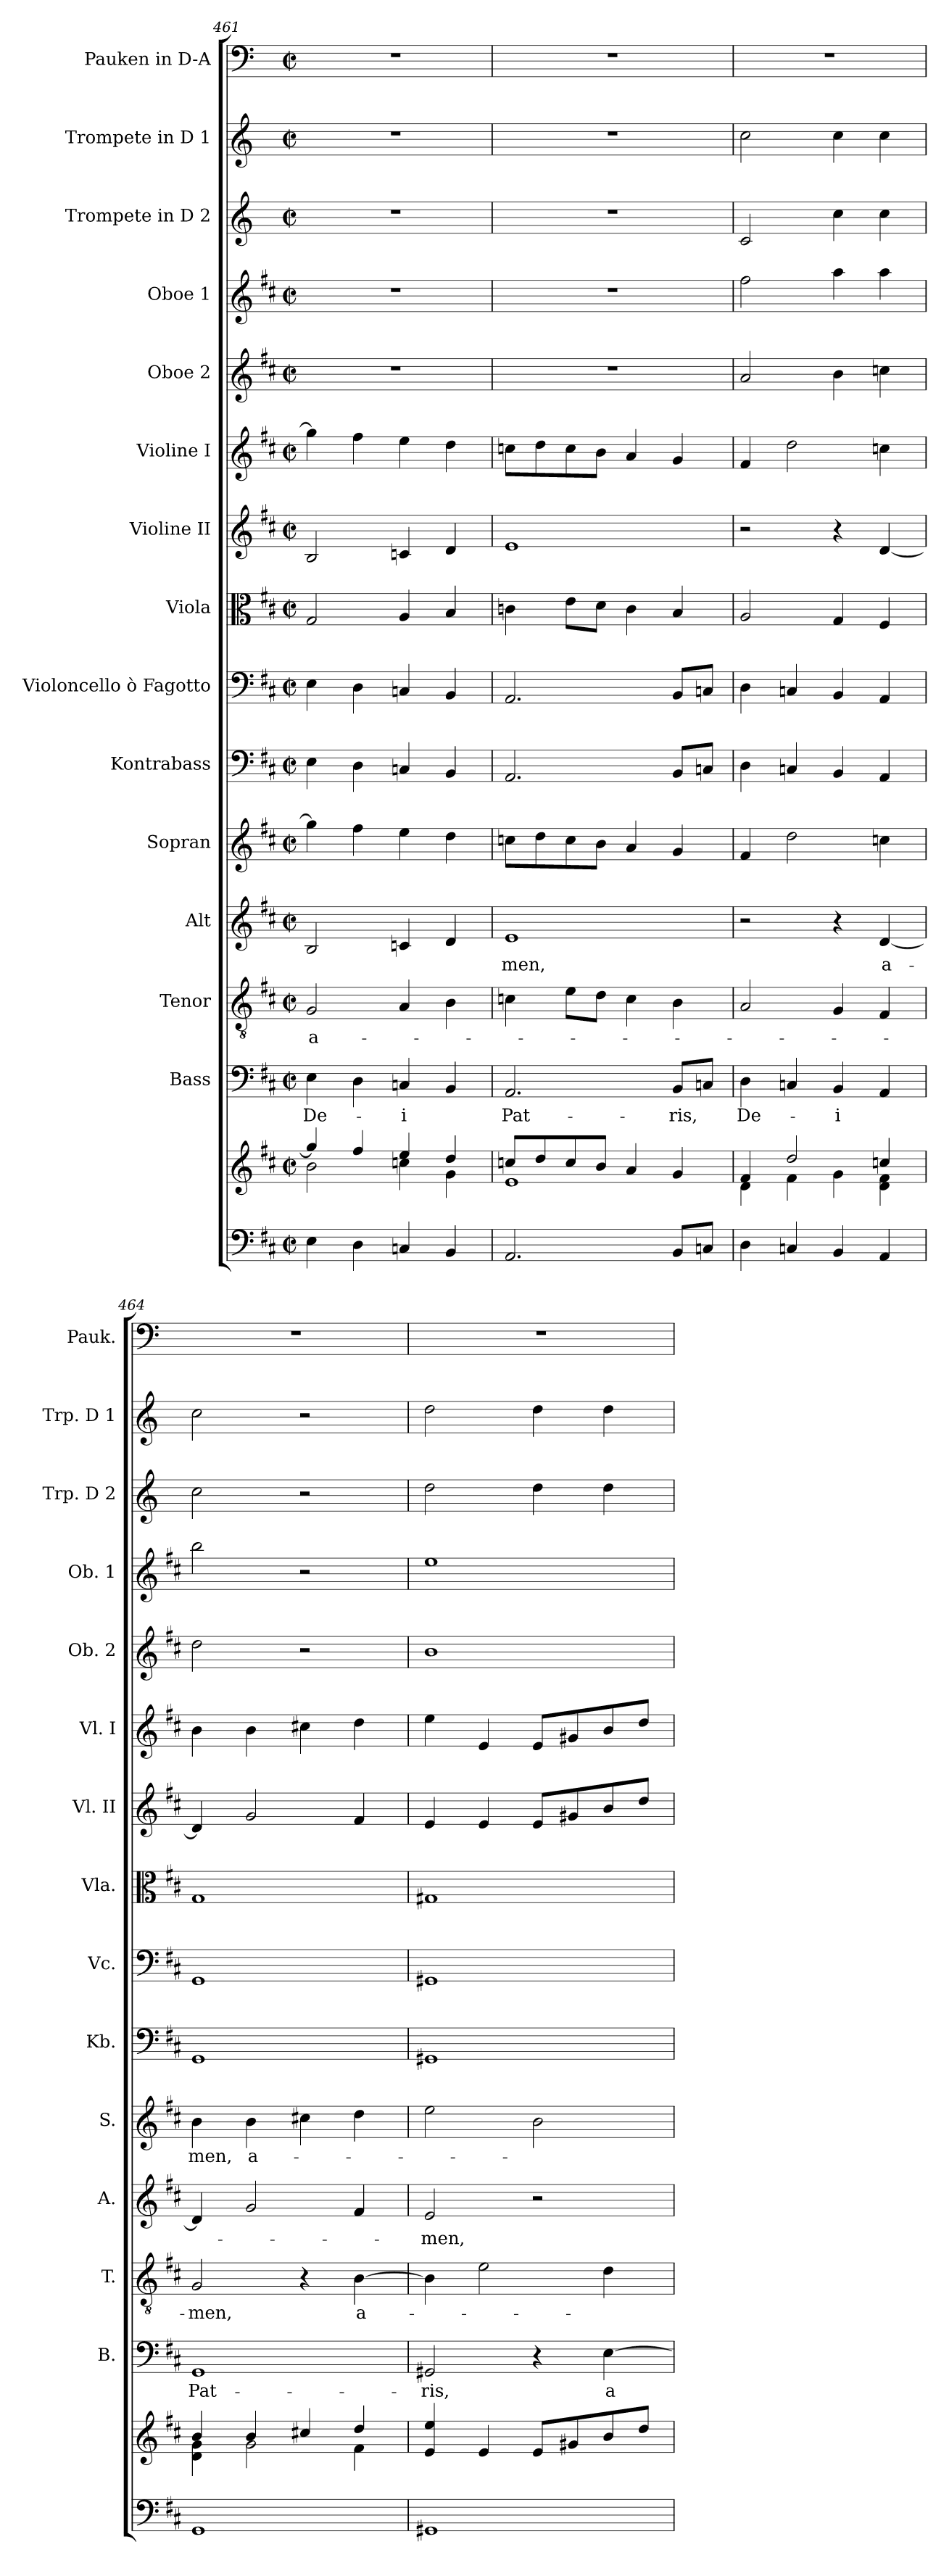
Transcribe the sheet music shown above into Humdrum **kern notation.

**kern	**kern	**kern	**text	**kern	**text	**kern	**text	**kern	**text	**kern	**kern	**kern	**kern	**kern	**kern	**kern	**kern	**kern	**kern
*part15	*part15	*part14	*part14	*part13	*part13	*part12	*part12	*part11	*part11	*part10	*part9	*part8	*part7	*part6	*part5	*part4	*part3	*part2	*part1
*staff16	*staff15	*staff14	*staff14	*staff13	*staff13	*staff12	*staff12	*staff11	*staff11	*staff10	*staff9	*staff8	*staff7	*staff6	*staff5	*staff4	*staff3	*staff2	*staff1
*	*	*I"Bass	*	*I"Tenor	*	*I"Alt	*	*I"Sopran	*	*I"Kontrabass	*I"Violoncello ò Fagotto	*I"Viola	*I"Violine II	*I"Violine I	*I"Oboe 2	*I"Oboe 1	*I"Trompete in D 2	*I"Trompete in D 1	*I"Pauken in D-A
*	*	*I'B.	*	*I'T.	*	*I'A.	*	*I'S.	*	*I'Kb.	*I'Vc.	*I'Vla.	*I'Vl. II	*I'Vl. I	*I'Ob. 2	*I'Ob. 1	*I'Trp. D 2	*I'Trp. D 1	*I'Pauk.
*clefF4	*clefG2	*clefF4	*	*clefGv2	*	*clefG2	*	*clefG2	*	*clefF4	*clefF4	*clefC3	*clefG2	*clefG2	*clefG2	*clefG2	*clefG2	*clefG2	*clefF4
*	*	*	*	*	*	*	*	*	*	*ITrd7c12	*	*	*	*	*	*	*ITrd-1c-2	*ITrd-1c-2	*ITrd-1c-2
*k[f#c#]	*k[f#c#]	*k[f#c#]	*	*k[f#c#]	*	*k[f#c#]	*	*k[f#c#]	*	*k[f#c#]	*k[f#c#]	*k[f#c#]	*k[f#c#]	*k[f#c#]	*k[f#c#]	*k[f#c#]	*k[f#c#]	*k[f#c#]	*k[f#c#]
*D:	*D:	*D:	*	*D:	*	*D:	*	*D:	*	*D:	*D:	*D:	*D:	*D:	*D:	*D:	*D:	*D:	*D:
*M2/2	*M2/2	*M2/2	*	*M2/2	*	*M2/2	*	*M2/2	*	*M2/2	*M2/2	*M2/2	*M2/2	*M2/2	*M2/2	*M2/2	*M2/2	*M2/2	*M2/2
*met(c|)	*met(c|)	*met(c|)	*	*met(c|)	*	*met(c|)	*	*met(c|)	*	*met(c|)	*met(c|)	*met(c|)	*met(c|)	*met(c|)	*met(c|)	*met(c|)	*met(c|)	*met(c|)	*met(c|)
=461	=461	=461	=461	=461	=461	=461	=461	=461	=461	=461	=461	=461	=461	=461	=461	=461	=461	=461	=461
*	*^	*	*	*	*	*	*	*	*	*	*	*	*	*	*	*	*	*	*
!	!	!	!	!LO:LY:b	!	!LO:LY:b	!	!	!	!	!	!	!	!	!	!	!	!	!	!
4E\	4gg/]	2b\	4E\	De-	2G/	a-	2B/	.	4gg\]	.	4EE\	4E\	2G/	2B/	4gg\]	1r	1r	1r	1r	1r
4D\	4ff#/	.	4D\	.	.	.	.	.	4ff#\	.	4DD\	4D\	.	.	4ff#\	.	.	.	.	.
!	!	!	!	!LO:LY:b	!	!	!	!	!	!	!	!	!	!	!	!	!	!	!	!
4Cn/	4ee/	4ccn\	4Cn/	-i	4A/	.	4cn/	.	4ee\	.	4CCn/	4Cn/	4A/	4cn/	4ee\	.	.	.	.	.
4BB/	4dd/	4g\	4BB/	.	4B\	.	4d/	.	4dd\	.	4BBB/	4BB/	4B/	4d/	4dd\	.	.	.	.	.
=462	=462	=462	=462	=462	=462	=462	=462	=462	=462	=462	=462	=462	=462	=462	=462	=462	=462	=462	=462	=462
!	!	!	!	!LO:LY:b	!	!	!	!LO:LY:b	!	!	!	!	!	!	!	!	!	!	!	!
2.AA/	8ccn/L	1e	2.AA/	Pat-	4cn\	.	1e	-men,	8ccn\L	.	2.AAA/	2.AA/	4cn\	1e	8ccn\L	1r	1r	1r	1r	1r
.	8dd/	.	.	.	.	.	.	.	8dd\	.	.	.	.	.	8dd\	.	.	.	.	.
.	8cc/	.	.	.	8e\L	.	.	.	8cc\	.	.	.	8e\L	.	8cc\	.	.	.	.	.
.	8b/J	.	.	.	8d\J	.	.	.	8b\J	.	.	.	8d\J	.	8b\J	.	.	.	.	.
.	4a/	.	.	.	4c\	.	.	.	4a/	.	.	.	4c\	.	4a/	.	.	.	.	.
!	!	!	!	!LO:LY:b	!	!	!	!	!	!	!	!	!	!	!	!	!	!	!	!
8BB/L	4g/	.	8BB/L	-ris,	4B\	.	.	.	4g/	.	8BBB/L	8BB/L	4B/	.	4g/	.	.	.	.	.
8Cn/J	.	.	8Cn/J	.	.	.	.	.	.	.	8CCn/J	8Cn/J	.	.	.	.	.	.	.	.
=463	=463	=463	=463	=463	=463	=463	=463	=463	=463	=463	=463	=463	=463	=463	=463	=463	=463	=463	=463	=463
!	!	!	!	!LO:LY:b	!	!	!	!	!	!	!	!	!	!	!	!	!	!	!	!
4D\	4f#/	4d\	4D\	De-	2A/	.	2r	.	4f#/	.	4DD\	4D\	2A/	2r	4f#/	2a/	2ff#\	2d/	2dd\	1r
4Cn/	2dd/	4f#\	4Cn/	.	.	.	.	.	2dd\	.	4CCn/	4Cn/	.	.	2dd\	.	.	.	.	.
!	!	!	!	!LO:LY:b	!	!	!	!	!	!	!	!	!	!	!	!	!	!	!	!
4BB/	.	4g\	4BB/	-i	4G/	.	4r	.	.	.	4BBB/	4BB/	4G/	4r	.	4b\	4aa\	4dd\	4dd\	.
!	!	!	!	!	!	!	!	!LO:LY:b	!	!	!	!	!	!	!	!	!	!	!	!
4AA/	4ccn/	4d\ 4f#\	4AA/	.	4F#/	.	[4d/	a-	4ccn\	.	4AAA/	4AA/	4F#/	[4d/	4ccn\	4ccn\	4aa\	4dd\	4dd\	.
=464	=464	=464	=464	=464	=464	=464	=464	=464	=464	=464	=464	=464	=464	=464	=464	=464	=464	=464	=464	=464
!	!	!	!	!LO:LY:b	!	!LO:LY:b	!	!	!	!LO:LY:b	!	!	!	!	!	!	!	!	!	!
1GG	4b/	4d\ 4g\	1GG	Pat-	2G/	-men,	4d/]	.	4b\	-men,	1GGG	1GG	1G	4d/]	4b\	2dd\	2bb\	2dd\	2dd\	1r
!	!	!	!	!	!	!	!	!	!	!LO:LY:b	!	!	!	!	!	!	!	!	!	!
.	4b/	2g\	.	.	.	.	2g/	.	4b\	a-	.	.	.	2g/	4b\	.	.	.	.	.
.	4cc#X/	.	.	.	4r	.	.	.	4cc#X\	.	.	.	.	.	4cc#X\	2r	2r	2r	2r	.
!	!	!	!	!	!	!LO:LY:b	!	!	!	!	!	!	!	!	!	!	!	!	!	!
.	4dd/	4f#\	.	.	[4B\	a-	4f#/	.	4dd\	.	.	.	.	4f#/	4dd\	.	.	.	.	.
!!LO:PB:g=z
=465	=465	=465	=465	=465	=465	=465	=465	=465	=465	=465	=465	=465	=465	=465	=465	=465	=465	=465	=465	=465
!	!	!	!	!LO:LY:b	!	!	!	!LO:LY:b	!	!	!	!	!	!	!	!	!	!	!	!
*	*v	*v	*	*	*	*	*	*	*	*	*	*	*	*	*	*	*	*	*	*
1GG#X	4e/ 4ee/	2GG#X/	-ris,	4B\]	.	2e/	-men,	2ee\	.	1GGG#X	1GG#X	1G#X	4e/	4ee\	1b	1ee	2ee\	2ee\	1r
.	4e/	.	.	2e\	.	.	.	.	.	.	.	.	4e/	4e/	.	.	.	.	.
.	8e/L	4r	.	.	.	2r	.	2b\	.	.	.	.	8e/L	8e/L	.	.	4ee\	4ee\	.
.	8g#X/	.	.	.	.	.	.	.	.	.	.	.	8g#X/	8g#X/	.	.	.	.	.
!	!	!	!LO:LY:b	!	!	!	!	!	!	!	!	!	!	!	!	!	!	!	!
.	8b/	[4E\	a-	4d\	.	.	.	.	.	.	.	.	8b/	8b/	.	.	4ee\	4ee\	.
.	8dd/J	.	.	.	.	.	.	.	.	.	.	.	8dd/J	8dd/J	.	.	.	.	.
=	=	=	=	=	=	=	=	=	=	=	=	=	=	=	=	=	=	=	=
*-	*-	*-	*-	*-	*-	*-	*-	*-	*-	*-	*-	*-	*-	*-	*-	*-	*-	*-	*-
